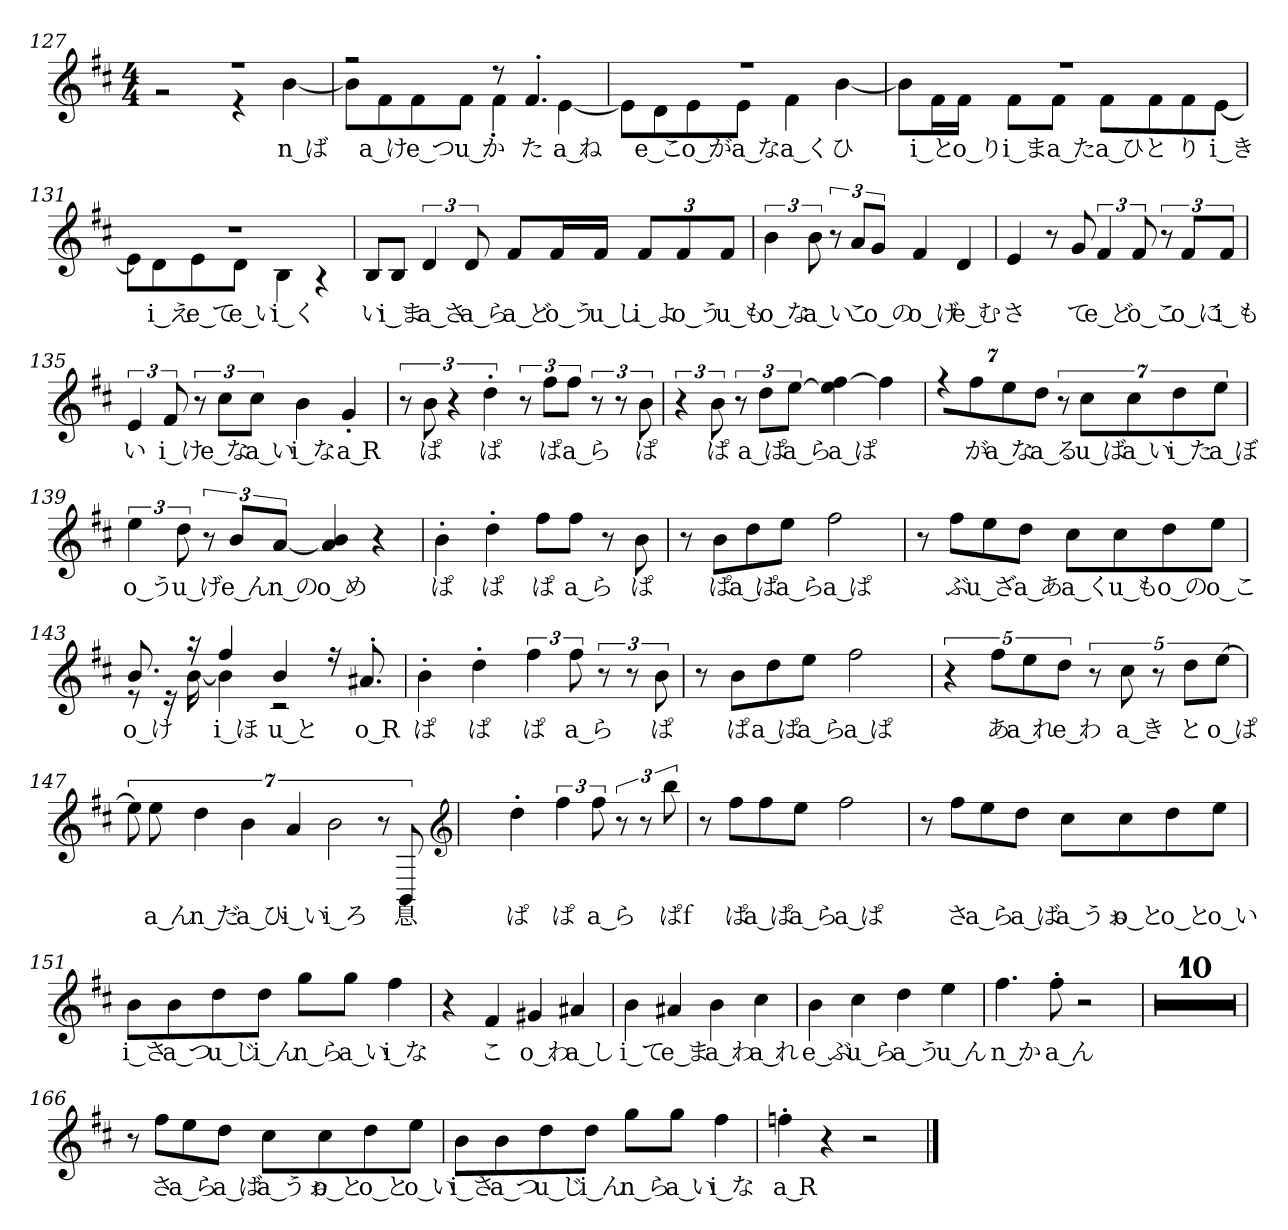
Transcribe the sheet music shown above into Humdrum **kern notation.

**kern	**text
*part1	*part1
*staff1	*staff1
*clefG2	*
*k[f#c#]	*
*M4/4	*
=127	=127
*^	*
1r	2r	.
.	4r	.
.	[4b	n ば
=128	=128	=128
2r	8bL]	.
.	8f#	a け
.	8f#	e つ
.	8f#J	u か
8r	4f#'	.
4.f#'	.	- た
.	[4e	a ね
=129	=129	=129
1r	8eL]	.
.	8d	e こ
.	8e	o が
.	8eJ	a な
.	4f#	a く
.	[4b	- ひ
=130	=130	=130
1r	8bL]	.
.	16f#L	i と
.	16f#JJ	o り
.	8f#L	i ま
.	8f#J	a た
.	8f#L	a ひ
.	8f#	- と
.	8f#	- り
.	[8eJ	i き
=131	=131	=131
1r	8eL]	.
.	8d	i え
.	8e	e て
.	8dJ	e い
.	4B	i く
.	4r	.
*v	*v	*
=132	=132
8BL	- い
8BJ	i ま
6d	a さ
12d	a ら
8f#L	a ど
16f#L	o う
16f#JJ	u し
12f#L	i よ
12f#	o う
12f#J	u も
=133	=133
6b	o な
12b	a い
12r	.
12aL	- こ
12gJ	o の
4f#	o げ
4d	e む
=134	=134
4e	- さ
8r	.
8g	- て
6f#	e ど
12f#	o こ
12r	.
12f#L	o に
12f#J	i も
=135	=135
6e	- い
12f#	i け
12r	.
12cc#L	e な
12cc#J	a い
4b	i な
4g'	a R
=136	=136
12r	.
12b	- ぱ
6r	.
6dd'	- ぱ
12r	.
12ff#L	- ぱ
12ff#J	a ら
12r	.
12r	.
12b	- ぱ
=137	=137
6r	.
12b	- ぱ
12r	.
12ddL	a ぱ
[12eeJ	a ら
4ee] [4ff#	a ぱ
4ff#]	.
=138	=138
7r	.
7ff#	- が
7ee	a な
14ddJ	a る
14r	.
14cc#L	u ば
7cc#	a い
7dd	i た
14eeJ	a ぼ
=139	=139
6ee	o う
12dd	u げ
12r	.
12bL	e ん
[12aJ	n の
4a] 4b	o め
4r	.
=140	=140
4b'	- ぱ
4dd'	- ぱ
8ff#L	- ぱ
8ff#J	a ら
8r	.
8b	- ぱ
=141	=141
8r	.
8bL	- ぱ
8dd	a ぱ
8eeJ	a ら
2ff#	a ぱ
=142	=142
8r	.
8ff#L	- ぶ
8ee	u ざ
8ddJ	a あ
8cc#L	a く
8cc#	u も
8dd	o の
8eeJ	o こ
=143	=143
*^	*
8.b	8r	o け
.	16r	.
16r	[16b	.
4ff#	4b]	i ほ
4b	2r	u と
16r	.	.
8.a#X'	.	o R
*v	*v	*
=144	=144
4b'	- ぱ
4dd'	- ぱ
6ff#	- ぱ
12ff#	a ら
12r	.
12r	.
12b	- ぱ
=145	=145
8r	.
8bL	- ぱ
8dd	a ぱ
8eeJ	a ら
2ff#	a ぱ
=146	=146
5r	.
10ff#L	- あ
10ee	a れ
10ddJ	e わ
10r	.
10cc#	a き
10r	.
10ddL	- と
[10eeJ	o ぱ
=147	=147
14eeL]	.
14ee	a ん
7dd	n だ
7b	a ひ
7a	i い
7%2b	i ろ
14r	.
14BB	息
*clefG2	*
=148	=148
4ryy	.
4dd'	- ぱ
6ff#	- ぱ
12ff#	a ら
12r	.
12r	.
12bb	- ぱf
=149	=149
8r	.
8ff#L	- ぱ
8ff#	a ぱ
8eeJ	a ら
2ff#	a ぱ
=150	=150
8r	.
8ff#L	- さ
8ee	a ら
8ddJ	a ば
8cc#L	a うぉ
8cc#	o と
8dd	o と
8eeJ	o い
=151	=151
8bL	i さ
8b	a つ
8dd	u じ
8ddJ	i ん
8ggL	n ら
8ggJ	a い
4ff#	i な
=152	=152
4r	.
4f#	- こ
4g#X	o わ
4a#X	a し
=153	=153
4b	i て
4a#X	e ま
4b	a わ
4cc#	a れ
=154	=154
4b	e ぶ
4cc#	u ら
4dd	a う
4ee	u ん
=155	=155
4.ff#	n か
8ff#'	a ん
2r	.
=156	=156
1r	.
=157	=157
1r	.
=158	=158
1r	.
=159	=159
1r	.
=160	=160
1r	.
=161	=161
1r	.
=162	=162
1r	.
=163	=163
1r	.
=164	=164
1r	.
=165	=165
1r	.
=166	=166
8r	.
8ff#L	- さ
8ee	a ら
8ddJ	a ば
8cc#L	a うぉ
8cc#	o と
8dd	o と
8eeJ	o い
=167	=167
8bL	i さ
8b	a つ
8dd	u じ
8ddJ	i ん
8ggL	n ら
8ggJ	a い
4ff#	i な
=168	=168
4ffn'	a R
4r	.
2r	.
==	==
*-	*-
